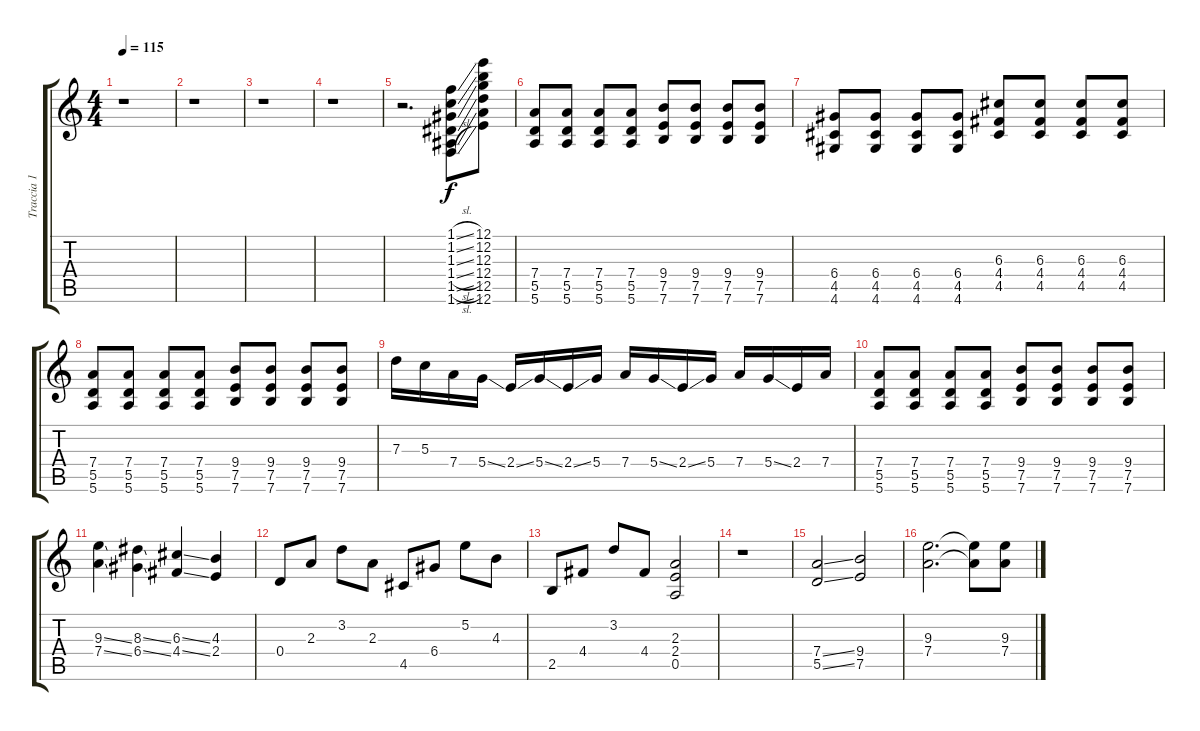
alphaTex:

\track ("Traccia 1" "Traccia 1") {instrument distortionguitar}
\staff {score tabs}
\tuning (E4 B3 G3 D3 A2 E2) {hide}
\ts (4 4)
\tempo 115
\clef g2
\ks c
r.1{dy f} |
r.1 |
r.1 |
r.1 |
r.2{d} (1.1{sl} 1.2{sl} 1.3{sl} 1.4{sl} 1.5{sl} 1.6{sl}).8 (12.1 12.2 12.3 12.4 12.5 12.6).8 |
(7.4 5.5 5.6).8 (7.4 5.5 5.6).8 (7.4 5.5 5.6).8 (7.4 5.5 5.6).8 (9.4 7.5 7.6).8 (9.4 7.5 7.6).8 (9.4 7.5 7.6).8 (9.4 7.5 7.6).8 |
(6.4 4.5 4.6).8 (6.4 4.5 4.6).8 (6.4 4.5 4.6).8 (6.4 4.5 4.6).8 (6.3 4.4 4.5).8 (6.3 4.4 4.5).8 (6.3 4.4 4.5).8 (6.3 4.4 4.5).8 |
(7.4 5.5 5.6).8 (7.4 5.5 5.6).8 (7.4 5.5 5.6).8 (7.4 5.5 5.6).8 (9.4 7.5 7.6).8 (9.4 7.5 7.6).8 (9.4 7.5 7.6).8 (9.4 7.5 7.6).8 |
7.3.16 5.3.16 7.4.16 5.4{ss}.16 2.4{ss}.16 5.4{ss}.16 2.4{ss}.16 5.4.16 7.4.16 5.4{ss}.16 2.4{ss}.16 5.4.16 7.4.16 5.4{ss}.16 2.4.16 7.4.16 |
(7.4 5.5 5.6).8 (7.4 5.5 5.6).8 (7.4 5.5 5.6).8 (7.4 5.5 5.6).8 (9.4 7.5 7.6).8 (9.4 7.5 7.6).8 (9.4 7.5 7.6).8 (9.4 7.5 7.6).8 |
(9.3{ss} 7.4{ss}).4 (8.3{ss} 6.4{ss}).4 (6.3{ss} 4.4{ss}).4 (4.3 2.4).4 |
0.4.8 2.3.8 3.2.8 2.3.8 4.5.8 6.4.8 5.2.8 4.3.8 |
2.5.8 4.4.8 3.2.8 4.4.8 (2.3 2.4 0.5).2 |
r.1 |
(7.4{ss} 5.5{ss}).2 (9.4 7.5).2 |
(9.3 7.4).2{d} (9.3{t} 7.4{t}).8 (9.3 7.4).8
